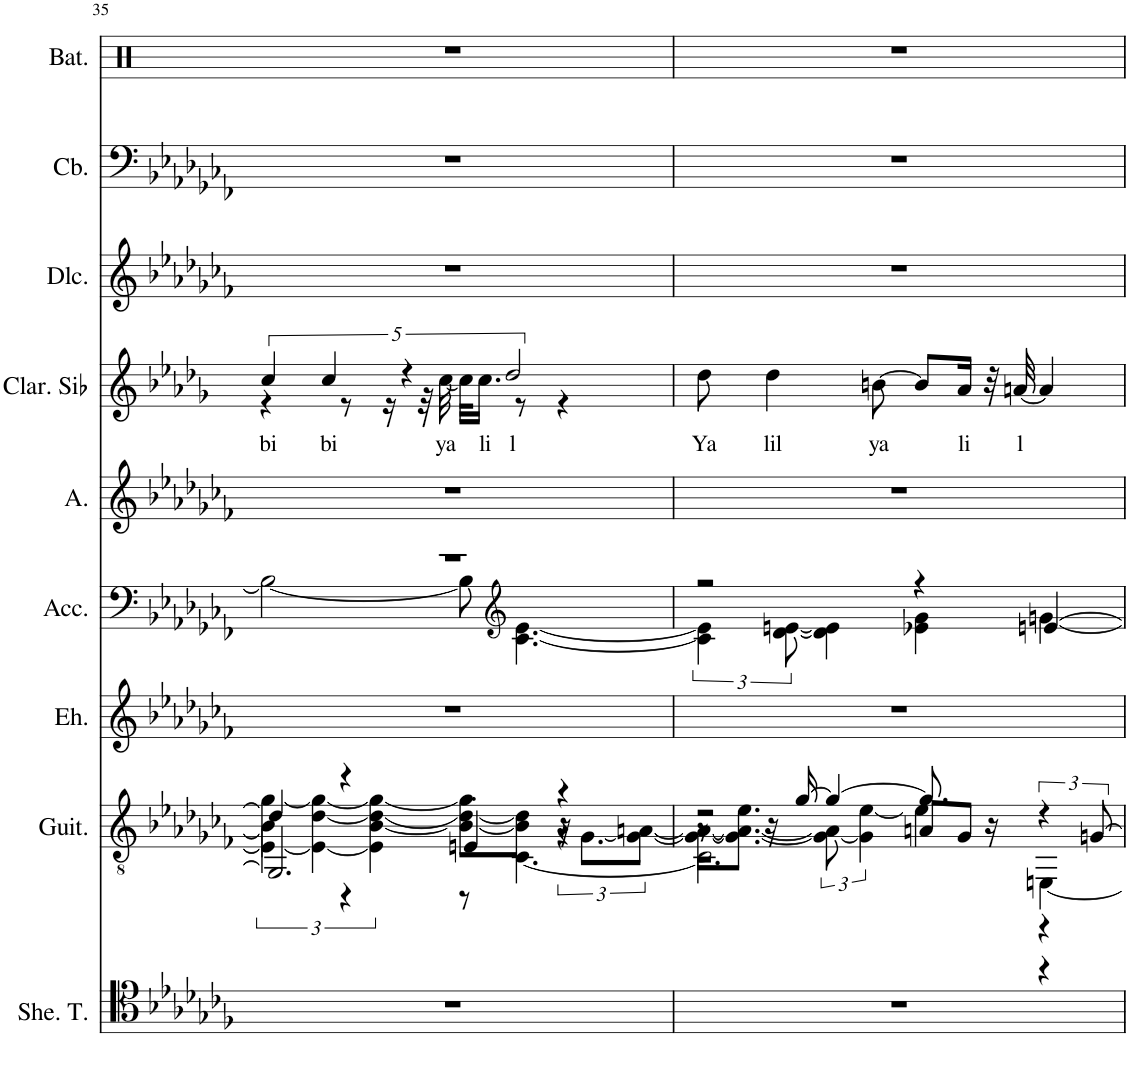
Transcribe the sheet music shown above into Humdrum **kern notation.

**kern	**kern	**kern	**kern	**kern	**kern	**text	**kern	**kern	**kern
*part9	*part8	*part7	*part6	*part5	*part4	*part4	*part3	*part2	*part1
*staff9	*staff8	*staff7	*staff6	*staff5	*staff4	*staff4	*staff3	*staff2	*staff1
*I"Sheng Ténor, organ	*I"Guitare classique, ac guit1	*I"Erhu, fiddle	*I"Accordéon , accordion	*I"Alto, back voc	*I"Clarinette en Sib	*	*I"Dulcimer, sazz	*I"Contrebasse, bass	*I"Batterie, drummix
*I'She. T.	*I'Guit.	*I'Eh.	*I'Acc.	*I'A.	*I'Clar. Sib	*	*I'Dlc.	*I'Cb.	*I'Bat.
!!LO:PB:g=z
*clefC4	*clefGv2	*clefG2	*clefF4	*clefG2	*clefG2	*	*clefG2	*clefF4	*clefX
*	*	*	*	*	*Trd1c2	*	*	*Trd7c12	*
*k[b-e-a-d-g-c-f-]	*k[b-e-a-d-g-c-f-]	*k[b-e-a-d-g-c-f-]	*k[b-e-a-d-g-c-f-]	*k[b-e-a-d-g-c-f-]	*k[b-e-a-d-g-]	*	*k[b-e-a-d-g-c-f-]	*k[b-e-a-d-g-c-f-]	*k[]
*M4/4	*M4/4	*M4/4	*M4/4	*M4/4	*M4/4	*	*M4/4	*M4/4	*M4/4
=35	=35	=35	=35	=35	=35	=35	=35	=35	=35
*	*^	*	*^	*	*	*	*	*	*
*	*	*^	*	*	*	*	*	*	*	*	*
*	*	*	*^	*	*	*	*	*	*	*	*	*
!	!	!	!	!	!	!	!	!	!	!LO:LY:b	!	!	!
*	*	*	*	*	*	*	*	*	*^	*	*	*	*
1r	4d-/]	6E\_ [6g-\	2.GG-/]	4B-\]	1r	1r	2B-\_	1r	5cc/	4r	bi	1r	1r	1r
.	.	6E\_ [6d-\ 6g-\_	.	.	.	.	.	.	.	.	.	.	.	.
!	!	!	!	!	!	!	!	!	!	!	!LO:LY:b	!	!	!
.	.	.	.	.	.	.	.	.	5cc/	.	bi	.	.	.
.	4r	.	.	4r	.	.	.	.	.	8r	.	.	.	.
.	.	6E\] [6B-\ 6d-\_ 6g-\_	.	.	.	.	.	.	.	.	.	.	.	.
.	.	.	.	.	.	.	.	.	.	16r	.	.	.	.
.	.	.	.	.	.	.	.	.	5r	.	.	.	.	.
.	.	.	.	.	.	.	.	.	.	32r	.	.	.	.
!	!	!	!	!	!	!	!	!	!	!	!LO:LY:b	!	!	!
.	.	.	.	.	.	.	.	.	.	[32cc\	ya	.	.	.
.	4En'/	8B-\_ 8d-\_ 8g-\]L	.	8r	.	.	8B-\]	.	.	32cc\KLL]	.	.	.	.
!	!	!	!	!	!	!	!	!	!	!	!LO:LY:b	!	!	!
.	.	.	.	.	.	.	.	.	.	16.cc\JJ	li	.	.	.
!	!	!	!	!	!	!	!	!	!	!	!LO:LY:b	!	!	!
.	.	.	.	.	.	.	.	.	5%2dd-/	.	l	.	.	.
*	*	*	*	*	*	*clefG2	*	*	*	*	*	*	*	*
.	.	8B-\] 8d-\]J	.	[4.C-\	.	.	[4.c-\ [4.e-\	.	.	8r	.	.	.	.
.	4r	24r	4r	.	.	.	.	.	.	4r	.	.	.	.
.	.	[12.G-\L	.	.	.	.	.	.	.	.	.	.	.	.
.	.	12G-\_ [12An\J	.	.	.	.	.	.	.	.	.	.	.	.
*	*	*	*	*	*	*	*	*	*v	*v	*	*	*	*
=36	=36	=36	=36	=36	=36	=36	=36	=36	=36	=36	=36	=36	=36
!	!	!	!	!	!	!	!	!	!	!LO:LY:b	!	!	!
1r	2r	16G-\_ 16A\_KL	8r	2.C-\]	1r	2r	6c-\] 6e-\]	1r	8dd-\	Ya	1r	1r	1r
.	.	8.G-\_ 8.A\_ 8.e-\J	.	.	.	.	.	.	.	.	.	.	.
!	!	!	!	!	!	!	!	!	!	!LO:LY:b	!	!	!
.	.	.	16r	.	.	.	.	.	4dd-\	lil	.	.	.
.	.	.	.	.	.	.	[12d-\ [12en\	.	.	.	.	.	.
.	.	.	[16g-/	.	.	.	.	.	.	.	.	.	.
.	.	12G-\_ 12A\]	4g-/_	.	.	.	4d-\] 4e\]	.	.	.	.	.	.
.	.	6G-\] [6e-\	.	.	.	.	.	.	.	.	.	.	.
!	!	!	!	!	!	!	!	!	!	!LO:LY:b	!	!	!
.	.	.	.	.	.	.	.	.	[8bn\	ya	.	.	.
.	8An/L	4e-\]	8.g-/]	.	.	4r	4e-X\ 4g-\	.	8b/L]	.	.	.	.
!	!	!	!	!	!	!	!	!	!	!LO:LY:b	!	!	!
.	8G-/J	.	.	.	.	.	.	.	16a-/Jk	li	.	.	.
.	.	.	16r	.	.	.	.	.	32r	.	.	.	.
!	!	!	!	!	!	!	!	!	!	!LO:LY:b	!	!	!
.	.	.	.	.	.	.	.	.	[32an/	l	.	.	.
.	4r	[4EEn\	6r	4r	.	[4en/	[4gn\	.	4a/]	.	.	.	.
.	.	.	[12Gn/	.	.	.	.	.	.	.	.	.	.
*	*v	*v	*v	*v	*	*v	*v	*	*	*	*	*	*
=	=	=	=	=	=	=	=	=	=
*-	*-	*-	*-	*-	*-	*-	*-	*-	*-
